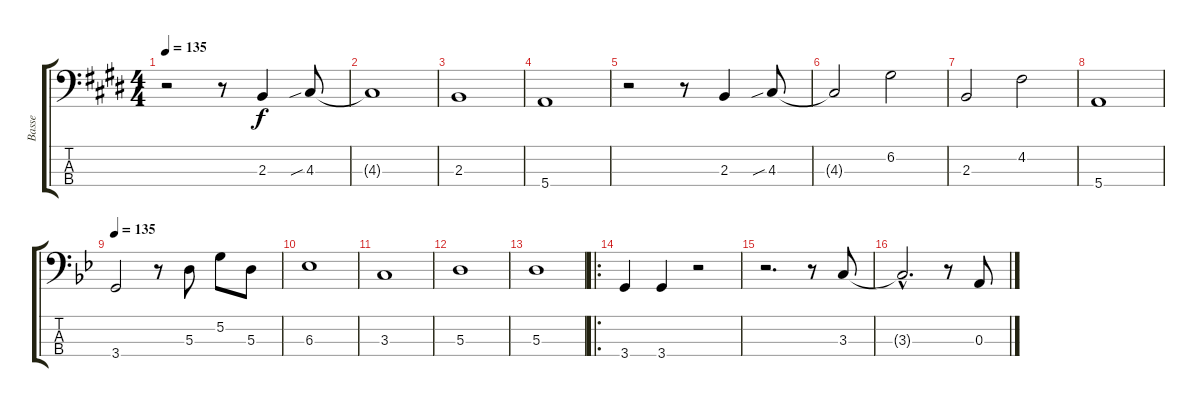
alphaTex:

\track ("Basse" "Basse") {instrument fretlessbass}
\staff {score tabs}
\tuning (G2 D2 A1 E1) {hide}
\ts (4 4)
\tempo 135
\clef f4
\ks e
r.2{dy f} r.8 2.3.4 4.3{sib}.8 |
4.3{t}.1 |
2.3.1 |
5.4.1 |
r.2 r.8 2.3.4 4.3{sib}.8 |
4.3{t}.2 6.2.2 |
2.3.2 4.2.2 |
5.4.1 |
\tempo 135
\ks bb
3.4.2 r.8 5.3.8 5.2.8 5.3.8 |
6.3.1 |
3.3.1 |
5.3.1 |
5.3.1 |
\ro
3.4.4 3.4.4 r.2 |
r.2{d} r.8 3.3.8 |
3.3{hac t}.2{d} r.8 0.3.8
